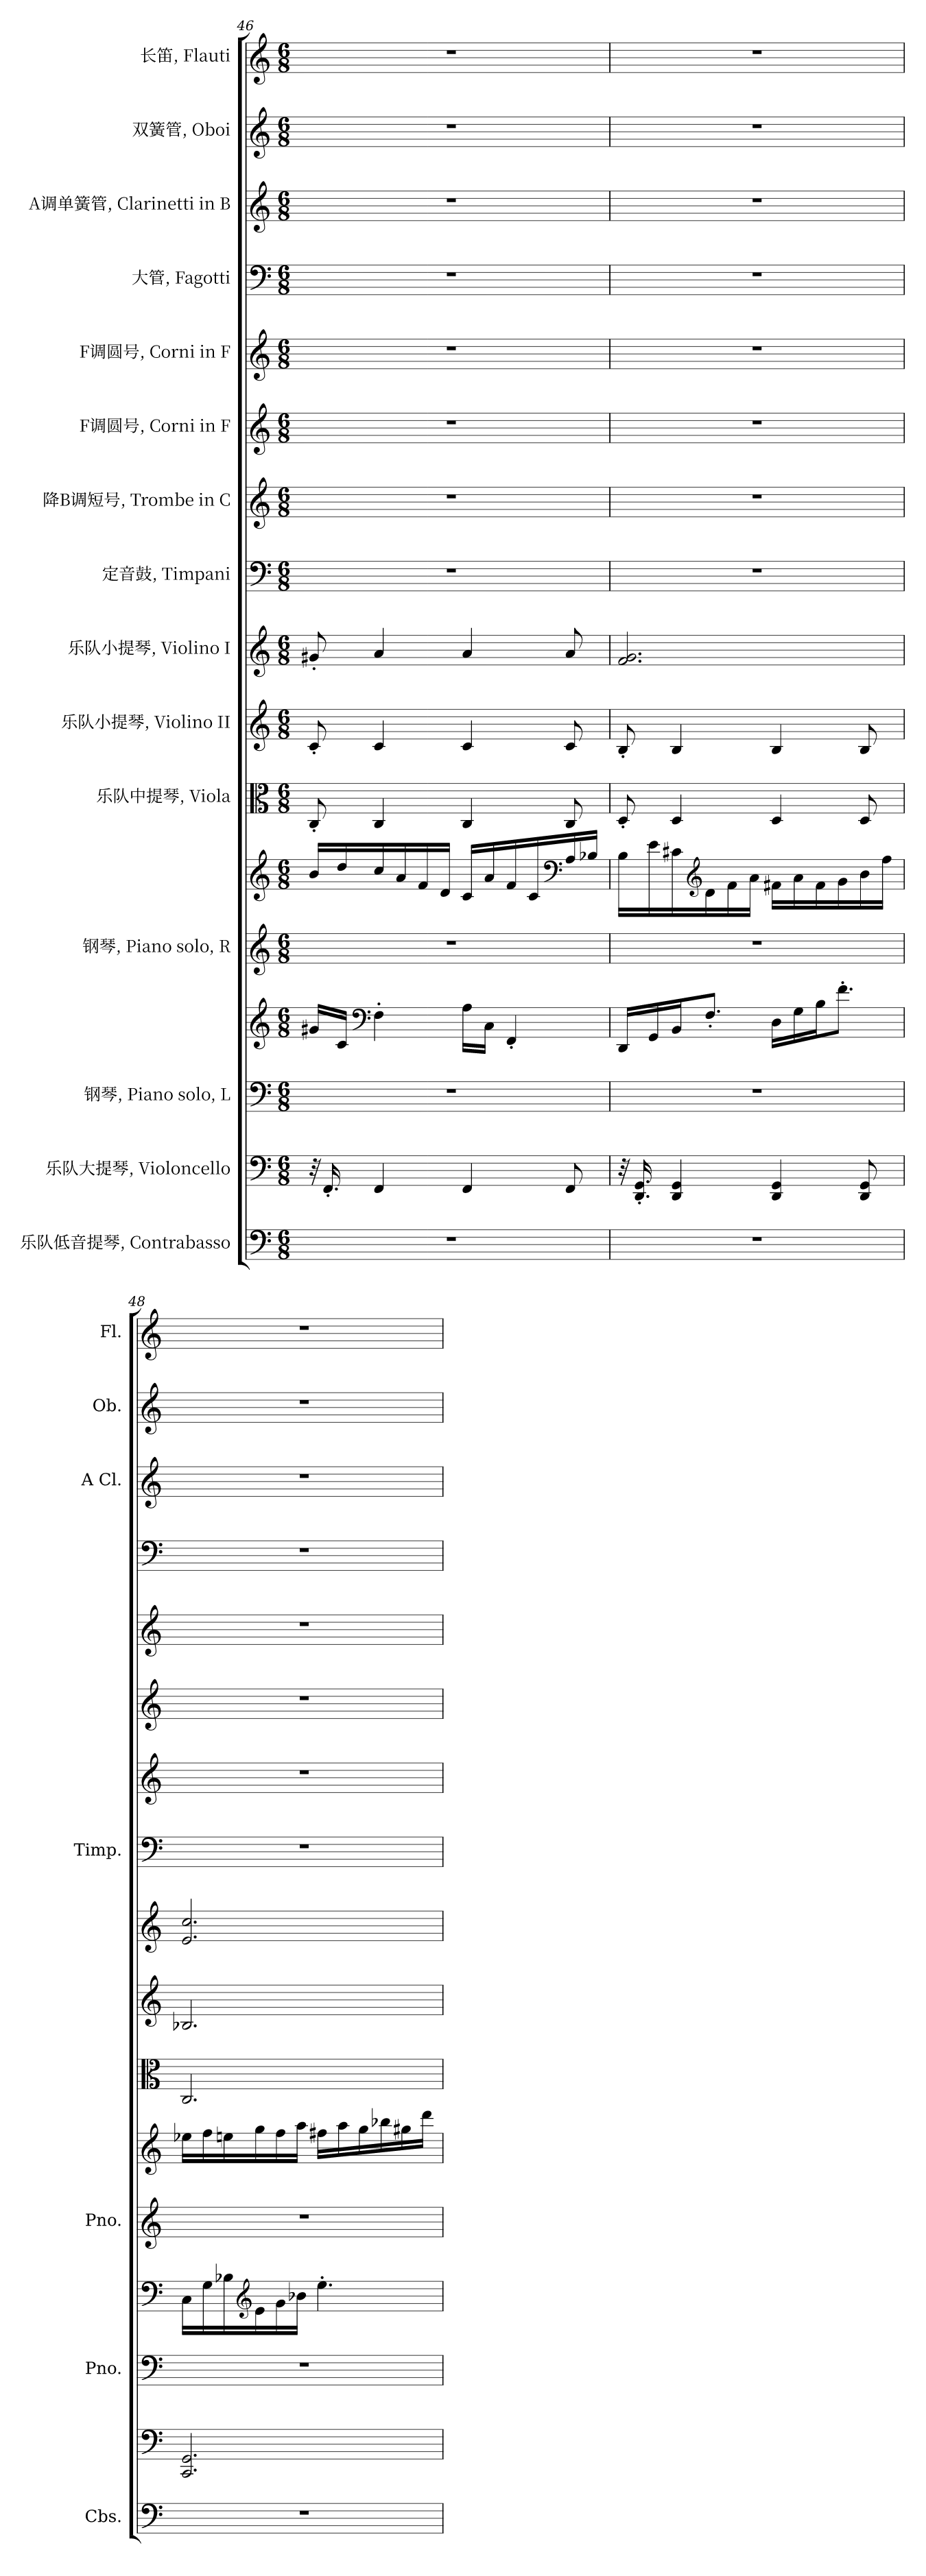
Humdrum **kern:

**kern	**kern	**kern	**kern	**kern	**kern	**kern	**kern	**kern	**kern	**kern	**kern	**kern	**kern	**kern	**kern	**kern
*part15	*part14	*part13	*part13	*part12	*part12	*part11	*part10	*part9	*part8	*part7	*part6	*part5	*part4	*part3	*part2	*part1
*staff17	*staff16	*staff15	*staff14	*staff13	*staff12	*staff11	*staff10	*staff9	*staff8	*staff7	*staff6	*staff5	*staff4	*staff3	*staff2	*staff1
*I"乐队低音提琴, Contrabasso	*I"乐队大提琴, Violoncello	*I"钢琴, Piano solo, L	*	*I"钢琴, Piano solo, R	*	*I"乐队中提琴, Viola	*I"乐队小提琴, Violino II	*I"乐队小提琴, Violino I	*I"定音鼓, Timpani	*I"降B调短号, Trombe in C	*I"F调圆号, Corni in F	*I"F调圆号, Corni in F	*I"大管, Fagotti	*I"A调单簧管, Clarinetti in B	*I"双簧管, Oboi	*I"长笛, Flauti
*I'Cbs.	*	*I'Pno.	*	*I'Pno.	*	*	*	*	*I'Timp.	*	*	*	*	*I'A Cl.	*I'Ob.	*I'Fl.
!!LO:PB:g=z
*clefF4	*clefF4	*clefF4	*clefG2	*clefG2	*clefG2	*clefC3	*clefG2	*clefG2	*clefF4	*clefG2	*clefG2	*clefG2	*clefF4	*clefG2	*clefG2	*clefG2
*ITrd7c12	*	*	*	*	*	*	*	*	*	*ITrd1c2	*ITrd4c7	*ITrd4c7	*	*ITrd2c3	*	*
*k[]	*k[]	*k[]	*k[]	*k[]	*k[]	*k[]	*k[]	*k[]	*k[]	*k[b-e-]	*k[b-]	*k[b-]	*k[]	*k[f#c#g#]	*k[]	*k[]
*M6/8	*M6/8	*M6/8	*M6/8	*M6/8	*M6/8	*M6/8	*M6/8	*M6/8	*M6/8	*M6/8	*M6/8	*M6/8	*M6/8	*M6/8	*M6/8	*M6/8
*MM149	*MM149	*MM149	*MM149	*MM149	*MM149	*MM149	*MM149	*MM149	*MM149	*MM149	*MM149	*MM149	*MM149	*MM149	*MM149	*MM149
=46	=46	=46	=46	=46	=46	=46	=46	=46	=46	=46	=46	=46	=46	=46	=46	=46
2.r	32r	2.r	16g#X/LL	2.r	16b/LL	8C'/	8c'/	8g#X'/	2.r	2.r	2.r	2.r	2.r	2.r	2.r	2.r
.	16.FF'/	.	.	.	.	.	.	.	.	.	.	.	.	.	.	.
.	.	.	16c/JJ	.	16dd/	.	.	.	.	.	.	.	.	.	.	.
*	*	*	*clefF4	*	*	*	*	*	*	*	*	*	*	*	*	*
.	4FF/	.	4F'\	.	16cc/	4C/	4c/	4a/	.	.	.	.	.	.	.	.
.	.	.	.	.	16a/	.	.	.	.	.	.	.	.	.	.	.
.	.	.	.	.	16f/	.	.	.	.	.	.	.	.	.	.	.
.	.	.	.	.	16d/JJ	.	.	.	.	.	.	.	.	.	.	.
.	4FF/	.	16A\LL	.	16c/LL	4C/	4c/	4a/	.	.	.	.	.	.	.	.
.	.	.	16C\JJ	.	16a/	.	.	.	.	.	.	.	.	.	.	.
.	.	.	4FF'/	.	16f/	.	.	.	.	.	.	.	.	.	.	.
.	.	.	.	.	16c/	.	.	.	.	.	.	.	.	.	.	.
*	*	*	*	*	*clefF4	*	*	*	*	*	*	*	*	*	*	*
.	8FF/	.	.	.	16A/	8C/	8c/	8a/	.	.	.	.	.	.	.	.
.	.	.	.	.	16B-X/JJ	.	.	.	.	.	.	.	.	.	.	.
=47	=47	=47	=47	=47	=47	=47	=47	=47	=47	=47	=47	=47	=47	=47	=47	=47
*	*	*	*	*	*	*	*	*	*	*	*	*	*	*	*	*MM149
2.r	32r	2.r	16DD/LL	2.r	16B\LL	8D'/	8B'/	2.f/ 2.g/	2.r	2.r	2.r	2.r	2.r	2.r	2.r	2.r
.	16.DD/' 16.GG/'	.	.	.	.	.	.	.	.	.	.	.	.	.	.	.
.	.	.	16GG/	.	16e\	.	.	.	.	.	.	.	.	.	.	.
.	4DD/ 4GG/	.	16BB/J	.	16c#X\	4D/	4B/	.	.	.	.	.	.	.	.	.
*	*	*	*	*	*clefG2	*	*	*	*	*	*	*	*	*	*	*
.	.	.	8.F'/J	.	16d\	.	.	.	.	.	.	.	.	.	.	.
.	.	.	.	.	16f\	.	.	.	.	.	.	.	.	.	.	.
.	.	.	.	.	16a\JJ	.	.	.	.	.	.	.	.	.	.	.
.	4DD/ 4GG/	.	16D\LL	.	16f#X\LL	4D/	4B/	.	.	.	.	.	.	.	.	.
.	.	.	16G\	.	16a\	.	.	.	.	.	.	.	.	.	.	.
.	.	.	16B\J	.	16f#\	.	.	.	.	.	.	.	.	.	.	.
.	.	.	8.f'\J	.	16g\	.	.	.	.	.	.	.	.	.	.	.
.	8DD/ 8GG/	.	.	.	16b\	8D/	8B/	.	.	.	.	.	.	.	.	.
.	.	.	.	.	16ff\JJ	.	.	.	.	.	.	.	.	.	.	.
!!LO:PB:g=z
=48	=48	=48	=48	=48	=48	=48	=48	=48	=48	=48	=48	=48	=48	=48	=48	=48
*	*	*	*	*	*	*	*	*	*	*	*	*	*	*	*	*MM149
2.r	2.CC/ 2.GG/	2.r	16C\LL	2.r	16ee-X\LL	2.C/	2.B-X/	2.e/ 2.cc/	2.r	2.r	2.r	2.r	2.r	2.r	2.r	2.r
.	.	.	16G\	.	16ff\	.	.	.	.	.	.	.	.	.	.	.
.	.	.	16B-X\	.	16een\	.	.	.	.	.	.	.	.	.	.	.
*	*	*	*clefG2	*	*	*	*	*	*	*	*	*	*	*	*	*
.	.	.	16e\	.	16gg\	.	.	.	.	.	.	.	.	.	.	.
.	.	.	16g\	.	16ff\	.	.	.	.	.	.	.	.	.	.	.
.	.	.	16b-X\JJ	.	16aa\JJ	.	.	.	.	.	.	.	.	.	.	.
.	.	.	4.ee'\	.	16ff#X\LL	.	.	.	.	.	.	.	.	.	.	.
.	.	.	.	.	16aa\	.	.	.	.	.	.	.	.	.	.	.
.	.	.	.	.	16gg\	.	.	.	.	.	.	.	.	.	.	.
.	.	.	.	.	16bb-X\	.	.	.	.	.	.	.	.	.	.	.
.	.	.	.	.	16gg#X\	.	.	.	.	.	.	.	.	.	.	.
.	.	.	.	.	16ddd\JJ	.	.	.	.	.	.	.	.	.	.	.
=	=	=	=	=	=	=	=	=	=	=	=	=	=	=	=	=
*-	*-	*-	*-	*-	*-	*-	*-	*-	*-	*-	*-	*-	*-	*-	*-	*-
